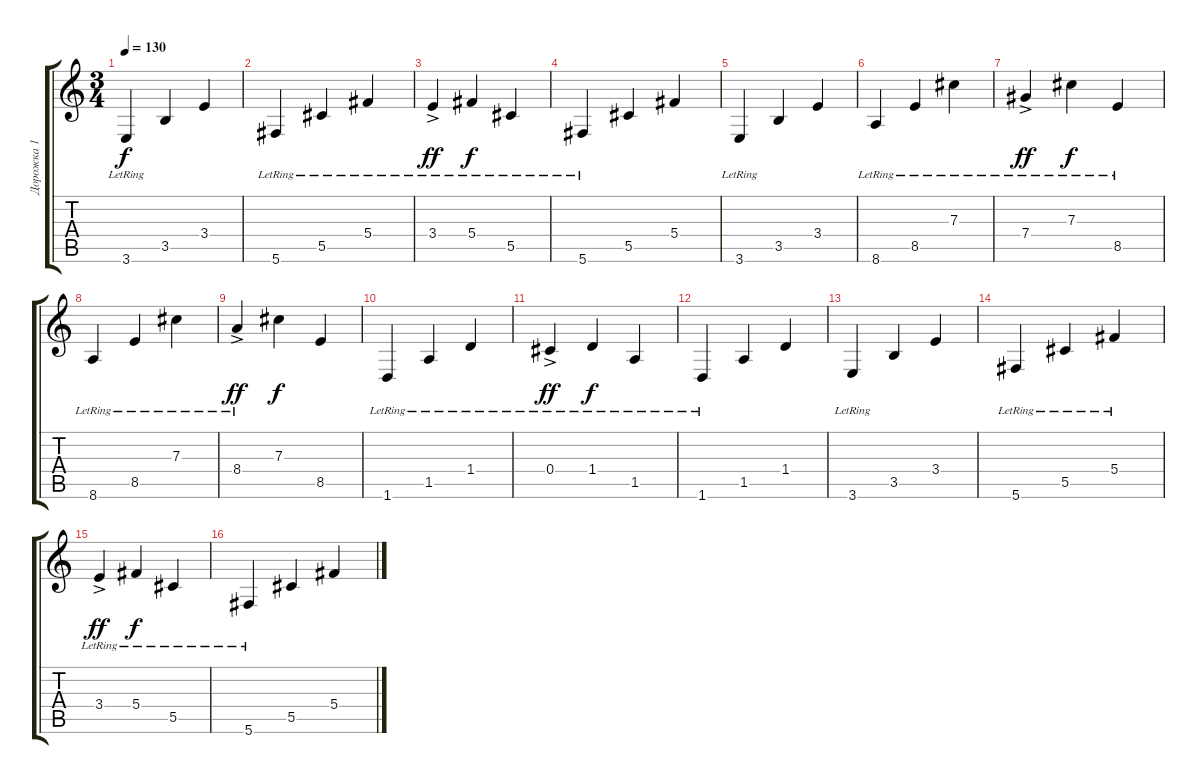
\track ("Дорожка 1" "Дорожка 1") {instrument distortionguitar}
\staff {score tabs}
\tuning (Eb4 Bb3 Gb3 Db3 Ab2 Db2) {hide}
\ts (3 4)
\tempo 130
\clef g2
\ks c
3.6{lr}.4{dy f} 3.5.4 3.4.4 |
5.6{lr}.4 5.5{lr}.4 5.4{lr}.4 |
3.4{ac lr}.4{dy ff} 5.4{lr}.4{dy f} 5.5{lr}.4 |
5.6{lr}.4 5.5.4 5.4.4 |
3.6{lr}.4 3.5.4 3.4.4 |
8.6{lr}.4 8.5{lr}.4 7.3{lr}.4 |
7.4{ac lr}.4{dy ff} 7.3{lr}.4{dy f} 8.5{lr}.4 |
8.6{lr}.4 8.5{lr}.4 7.3{lr}.4 |
8.4{ac lr}.4{dy ff} 7.3.4{dy f} 8.5.4 |
1.6{lr}.4 1.5{lr}.4 1.4{lr}.4 |
0.4{ac lr}.4{dy ff} 1.4{lr}.4{dy f} 1.5{lr}.4 |
1.6{lr}.4 1.5.4 1.4.4 |
3.6{lr}.4 3.5.4 3.4.4 |
5.6{lr}.4 5.5{lr}.4 5.4{lr}.4 |
3.4{ac lr}.4{dy ff} 5.4{lr}.4{dy f} 5.5{lr}.4 |
5.6{lr}.4 5.5.4 5.4.4
